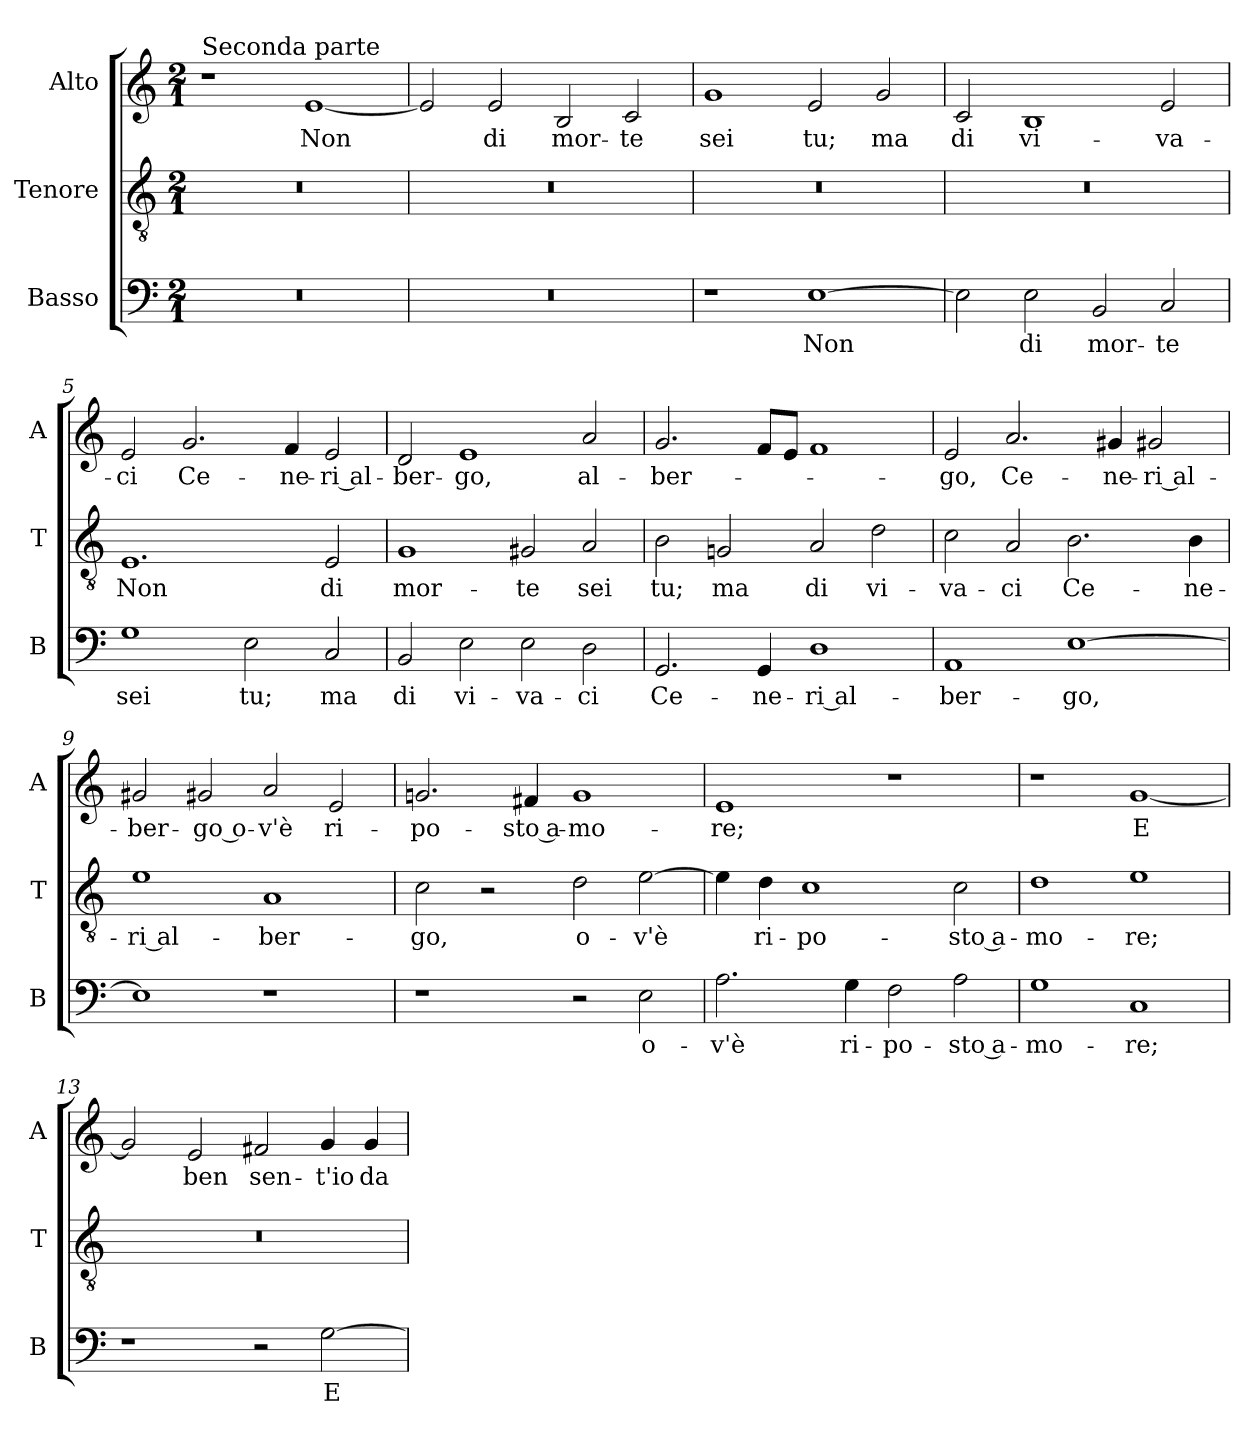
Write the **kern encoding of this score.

**kern	**text	**kern	**text	**kern	**text
*part3	*part3	*part2	*part2	*part1	*part1
*staff3	*staff3	*staff2	*staff2	*staff1	*staff1
*I"Basso	*	*I"Tenore	*	*I"Alto	*
*I'B	*	*I'T	*	*I'A	*
*clefF4	*	*clefGv2	*	*clefG2	*
*k[]	*	*k[]	*	*k[]	*
*M2/1	*	*M2/1	*	*M2/1	*
=1	=1	=1	=1	=1	=1
!	!	!	!	!LO:TX:a:t=Seconda parte	!
0r	.	0r	.	1r	.
.	.	.	.	[1e	Non
=2	=2	=2	=2	=2	=2
0r	.	0r	.	2e]	.
.	.	.	.	2e	di
.	.	.	.	2B	mor-
.	.	.	.	2c	-te
=3	=3	=3	=3	=3	=3
1r	.	0r	.	1g	sei
[1E	Non	.	.	2e	tu;
.	.	.	.	2g	ma
=4	=4	=4	=4	=4	=4
2E]	.	0r	.	2c	di
2E	di	.	.	1B	vi-
2BB	mor-	.	.	.	.
2C	-te	.	.	2e	-va-
=5	=5	=5	=5	=5	=5
1G	sei	1.E	Non	2e	-ci
.	.	.	.	2.g	Ce-
2E	tu;	.	.	.	.
.	.	.	.	4f	-ne-
2C	ma	2E	di	2e	-ri al-
=6	=6	=6	=6	=6	=6
2BB	di	1G	mor-	2d	-ber-
2E	vi-	.	.	1e	-go,
2E	-va-	2G#X	-te	.	.
2D	-ci	2A	sei	2a	al-
=7	=7	=7	=7	=7	=7
2.GG	Ce-	2B	tu;	2.g	-ber-
.	.	2Gn	ma	.	.
4GG	-ne-	.	.	8fL	.
.	.	.	.	8eJ	.
1D	-ri al-	2A	di	1f	.
.	.	2d	vi-	.	.
=8	=8	=8	=8	=8	=8
1AA	-ber-	2c	-va-	2e	-go,
.	.	2A	-ci	2.a	Ce-
[1E	-go,	2.B	Ce-	.	.
.	.	.	.	4g#X	-ne-
.	.	.	.	2g#X	-ri al-
.	.	4B	-ne-	.	.
=9	=9	=9	=9	=9	=9
1E]	.	1e	-ri al-	2g#X	-ber-
.	.	.	.	2g#X	-go o-
1r	.	1A	-ber-	2a	-v'è
.	.	.	.	2e	ri-
=10	=10	=10	=10	=10	=10
1r	.	2c	-go,	2.gn	-po-
.	.	2r	.	.	.
.	.	.	.	4f#X	-sto a-
2r	.	2d	o-	1g	-mo-
2E	o-	[2e	-v'è	.	.
=11	=11	=11	=11	=11	=11
2.A	-v'è	4e]	.	1e	-re;
.	.	4d	ri-	.	.
.	.	1c	-po-	.	.
4G	ri-	.	.	.	.
2F	-po-	.	.	1r	.
2A	-sto a-	2c	-sto a-	.	.
=12	=12	=12	=12	=12	=12
1G	-mo-	1d	-mo-	1r	.
1C	-re;	1e	-re;	[1g	E
=13	=13	=13	=13	=13	=13
1r	.	0r	.	2g]	.
.	.	.	.	2e	ben
2r	.	.	.	2f#X	sen-
[2G	E	.	.	4g	-t'io
.	.	.	.	4g	da
=	=	=	=	=	=
*-	*-	*-	*-	*-	*-
